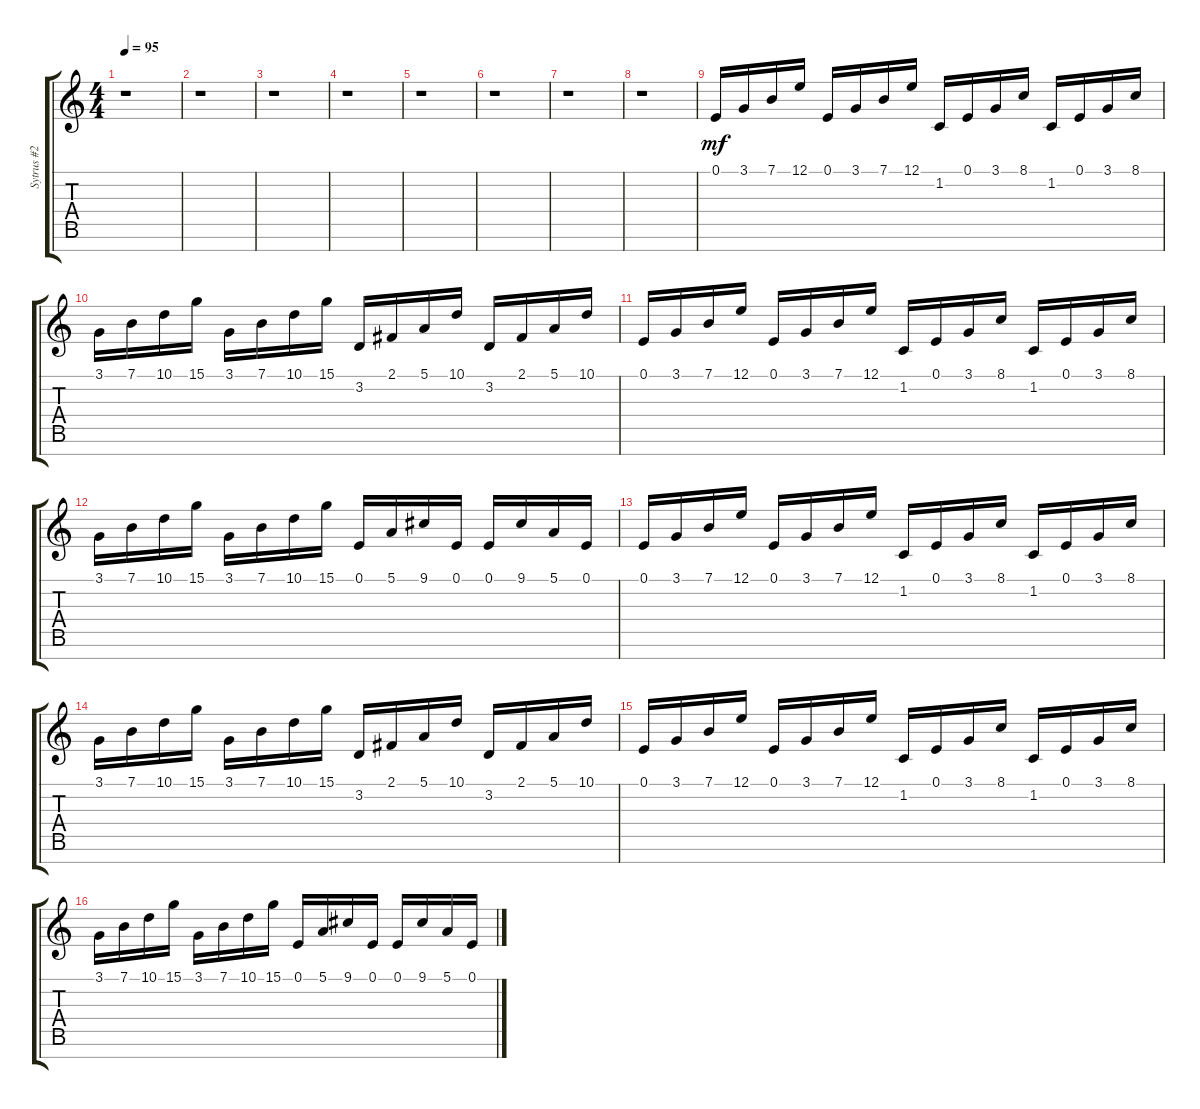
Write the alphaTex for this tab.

\track ("Sytrus #2 (Staff 1)" "Sytrus #2 ") {instrument lead6voice}
\staff {score tabs}
\tuning (E4 B3 G3 D3 A2 E2 B1) {hide}
\ts (4 4)
\tempo 95
\clef g2
\ks c
r.1{dy mf} |
r.1 |
r.1 |
r.1 |
r.1 |
r.1 |
r.1 |
r.1 |
0.1.16 3.1.16 7.1.16 12.1.16 0.1.16 3.1.16 7.1.16 12.1.16 1.2.16 0.1.16 3.1.16 8.1.16 1.2.16 0.1.16 3.1.16 8.1.16 |
3.1.16 7.1.16 10.1.16 15.1.16 3.1.16 7.1.16 10.1.16 15.1.16 3.2.16 2.1.16 5.1.16 10.1.16 3.2.16 2.1.16 5.1.16 10.1.16 |
0.1.16 3.1.16 7.1.16 12.1.16 0.1.16 3.1.16 7.1.16 12.1.16 1.2.16 0.1.16 3.1.16 8.1.16 1.2.16 0.1.16 3.1.16 8.1.16 |
3.1.16 7.1.16 10.1.16 15.1.16 3.1.16 7.1.16 10.1.16 15.1.16 0.1.16 5.1.16 9.1.16 0.1.16 0.1.16 9.1.16 5.1.16 0.1.16 |
0.1.16 3.1.16 7.1.16 12.1.16 0.1.16 3.1.16 7.1.16 12.1.16 1.2.16 0.1.16 3.1.16 8.1.16 1.2.16 0.1.16 3.1.16 8.1.16 |
3.1.16 7.1.16 10.1.16 15.1.16 3.1.16 7.1.16 10.1.16 15.1.16 3.2.16 2.1.16 5.1.16 10.1.16 3.2.16 2.1.16 5.1.16 10.1.16 |
0.1.16 3.1.16 7.1.16 12.1.16 0.1.16 3.1.16 7.1.16 12.1.16 1.2.16 0.1.16 3.1.16 8.1.16 1.2.16 0.1.16 3.1.16 8.1.16 |
3.1.16 7.1.16 10.1.16 15.1.16 3.1.16 7.1.16 10.1.16 15.1.16 0.1.16 5.1.16 9.1.16 0.1.16 0.1.16 9.1.16 5.1.16 0.1.16
